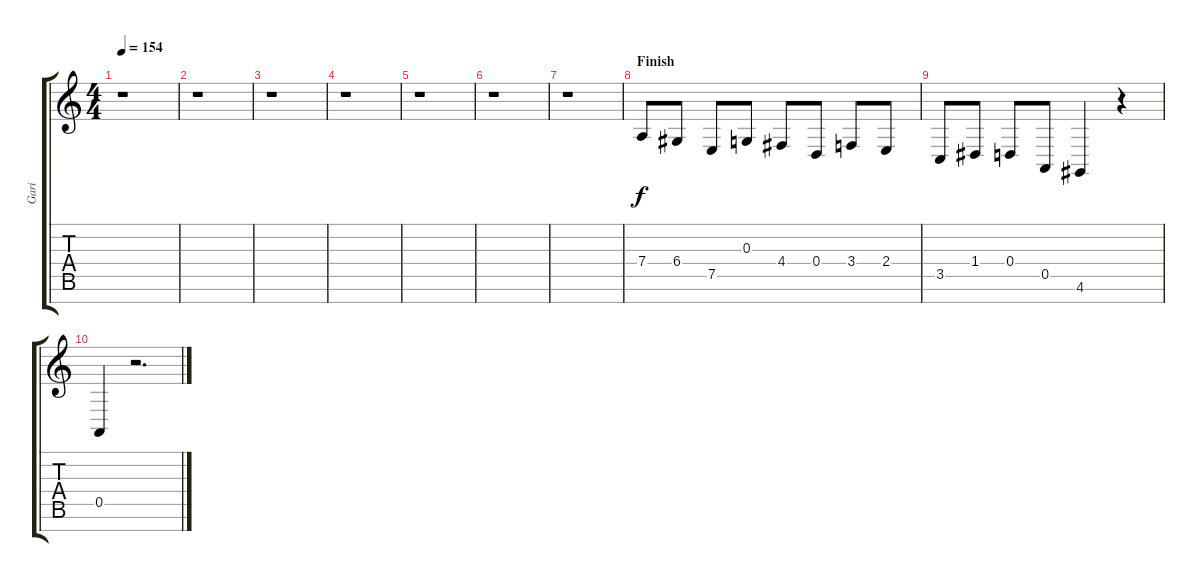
\track ("Gari" "Gari") {instrument trombone}
\staff {score tabs}
\tuning (E4 B3 G3 D3 A2 E2 B1) {hide}
\ts (4 4)
\tempo 154
\clef g2
\ks c
r.1{dy f} |
r.1 |
r.1 |
r.1 |
r.1 |
r.1 |
r.1 |
\section ("" "Finish")
7.4.8 6.4.8 7.5.8 0.3.8 4.4.8 0.4.8 3.4.8 2.4.8 |
3.5.8 1.4.8 0.4.8 0.5.8 4.6.4 r.4 |
0.5.4 r.2{d}
